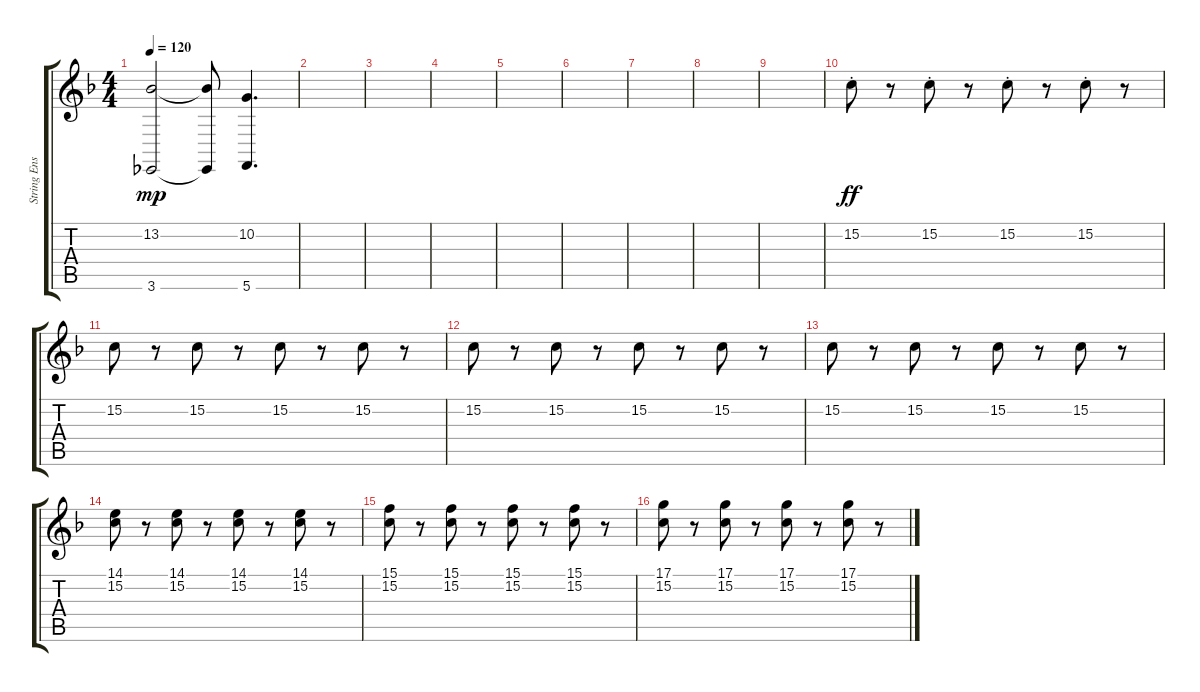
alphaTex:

\track ("String Ensemble" "String Ens") {instrument stringensemble1}
\staff {score tabs}
\tuning (D4 A3 F3 C3 G2 C2) {hide}
\ts (4 4)
\tempo 120
\clef g2
\ks f
(13.2{t} 3.6{t}).2{dy mp} (13.2{t} 3.6{t}).8 (10.2 5.6).4{d} |
|
|
|
|
|
|
|
|
15.2{st}.8{dy ff} r.8 15.2{st}.8 r.8 15.2{st}.8 r.8 15.2{st}.8 r.8 |
15.2.8 r.8 15.2.8 r.8 15.2.8 r.8 15.2.8 r.8 |
15.2.8 r.8 15.2.8 r.8 15.2.8 r.8 15.2.8 r.8 |
15.2.8 r.8 15.2.8 r.8 15.2.8 r.8 15.2.8 r.8 |
(14.1 15.2).8 r.8 (14.1 15.2).8 r.8 (14.1 15.2).8 r.8 (14.1 15.2).8 r.8 |
(15.1 15.2).8 r.8 (15.1 15.2).8 r.8 (15.1 15.2).8 r.8 (15.1 15.2).8 r.8 |
(17.1 15.2).8 r.8 (17.1 15.2).8 r.8 (17.1 15.2).8 r.8 (17.1 15.2).8 r.8
